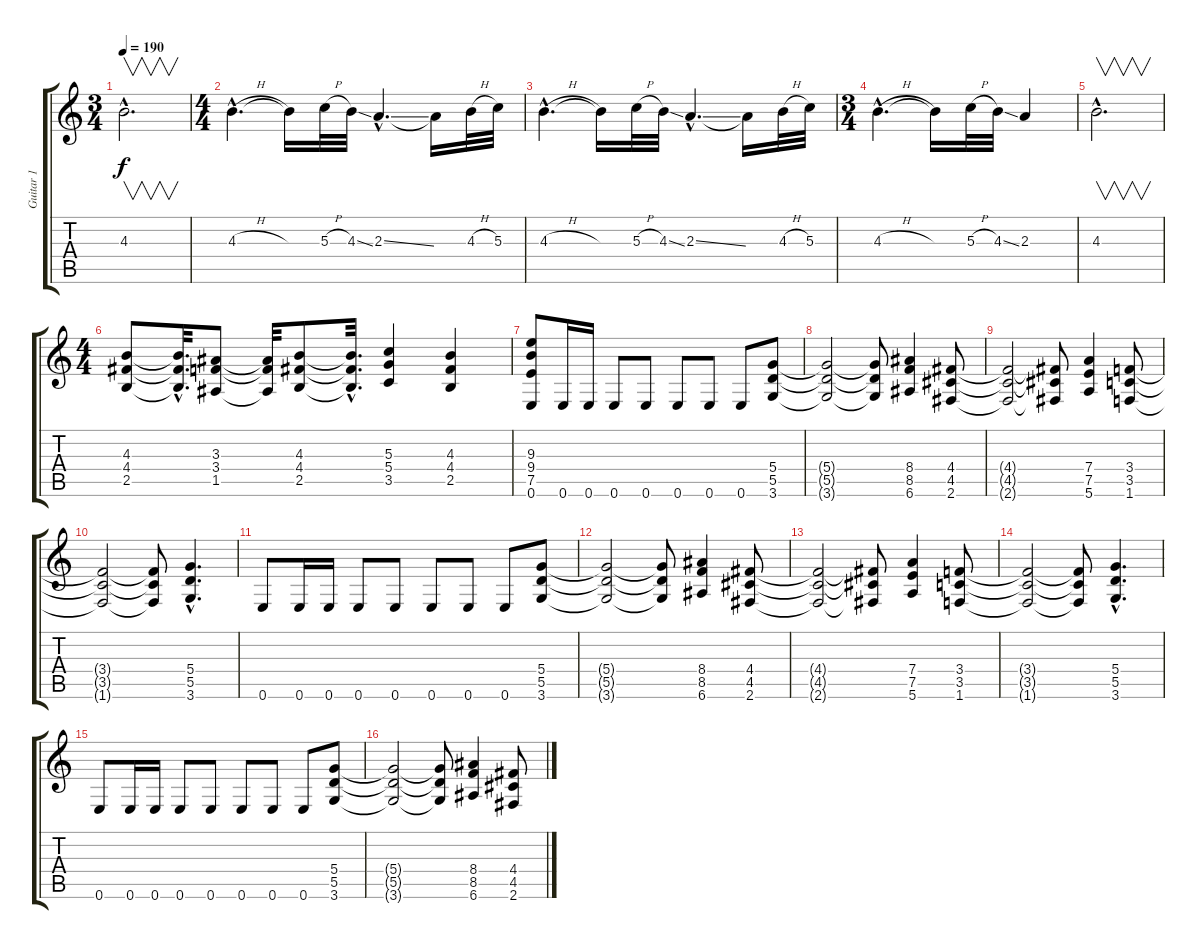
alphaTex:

\track ("Guitar 1" "Guitar 1") {instrument distortionguitar}
\staff {score tabs}
\tuning (E4 B3 G3 D3 A2 E2) {hide}
\ts (3 4)
\tempo 190
\clef g2
\ks c
4.3{hac}.2{v d dy f} |
\ts (4 4)
4.3{h hac}.4{d} 4.3{t}.16 5.3{h}.32 4.3{ss}.32 2.3{ss hac}.4{d} 2.3{t}.16 4.3{h}.32 5.3.32 |
4.3{h hac}.4{d} 4.3{t}.16 5.3{h}.32 4.3{ss}.32 2.3{ss hac}.4{d} 2.3{t}.16 4.3{h}.32 5.3.32 |
\ts (3 4)
4.3{h hac}.4{d} 4.3{t}.16 5.3{h}.32 4.3{ss}.32 2.3.4 |
4.3{hac}.2{v d} |
\ts (4 4)
(4.3 4.4 2.5).8 (4.3{hac t} 4.4{hac t} 2.5{hac t}).32{d} (3.3 3.4 1.5).8 (3.3{t} 3.4{t} 1.5{t}).32 (4.3 4.4 2.5).8 (4.3{hac t} 4.4{hac t} 2.5{hac t}).32{d} (5.3 5.4 3.5).4 (4.3 4.4 2.5).4 |
(9.3 9.4 7.5 0.6).8 0.6.16 0.6.16 0.6.8 0.6.8 0.6.8 0.6.8 0.6.8 (5.4 5.5 3.6).8 |
(5.4{t} 5.5{t} 3.6{t}).2 (5.4{t} 5.5{t} 3.6{t}).8 (8.4 8.5 6.6).4 (4.4 4.5 2.6).8 |
(4.4{t} 4.5{t} 2.6{t}).2 (4.4{t} 4.5{t} 2.6{t}).8 (7.4 7.5 5.6).4 (3.4 3.5 1.6).8 |
(3.4{t} 3.5{t} 1.6{t}).2 (3.4{t} 3.5{t} 1.6{t}).8 (5.4{hac} 5.5{hac} 3.6{hac}).4{d} |
0.6.8 0.6.16 0.6.16 0.6.8 0.6.8 0.6.8 0.6.8 0.6.8 (5.4 5.5 3.6).8 |
(5.4{t} 5.5{t} 3.6{t}).2 (5.4{t} 5.5{t} 3.6{t}).8 (8.4 8.5 6.6).4 (4.4 4.5 2.6).8 |
(4.4{t} 4.5{t} 2.6{t}).2 (4.4{t} 4.5{t} 2.6{t}).8 (7.4 7.5 5.6).4 (3.4 3.5 1.6).8 |
(3.4{t} 3.5{t} 1.6{t}).2 (3.4{t} 3.5{t} 1.6{t}).8 (5.4{hac} 5.5{hac} 3.6{hac}).4{d} |
0.6.8 0.6.16 0.6.16 0.6.8 0.6.8 0.6.8 0.6.8 0.6.8 (5.4 5.5 3.6).8 |
(5.4{t} 5.5{t} 3.6{t}).2 (5.4{t} 5.5{t} 3.6{t}).8 (8.4 8.5 6.6).4 (4.4 4.5 2.6).8
